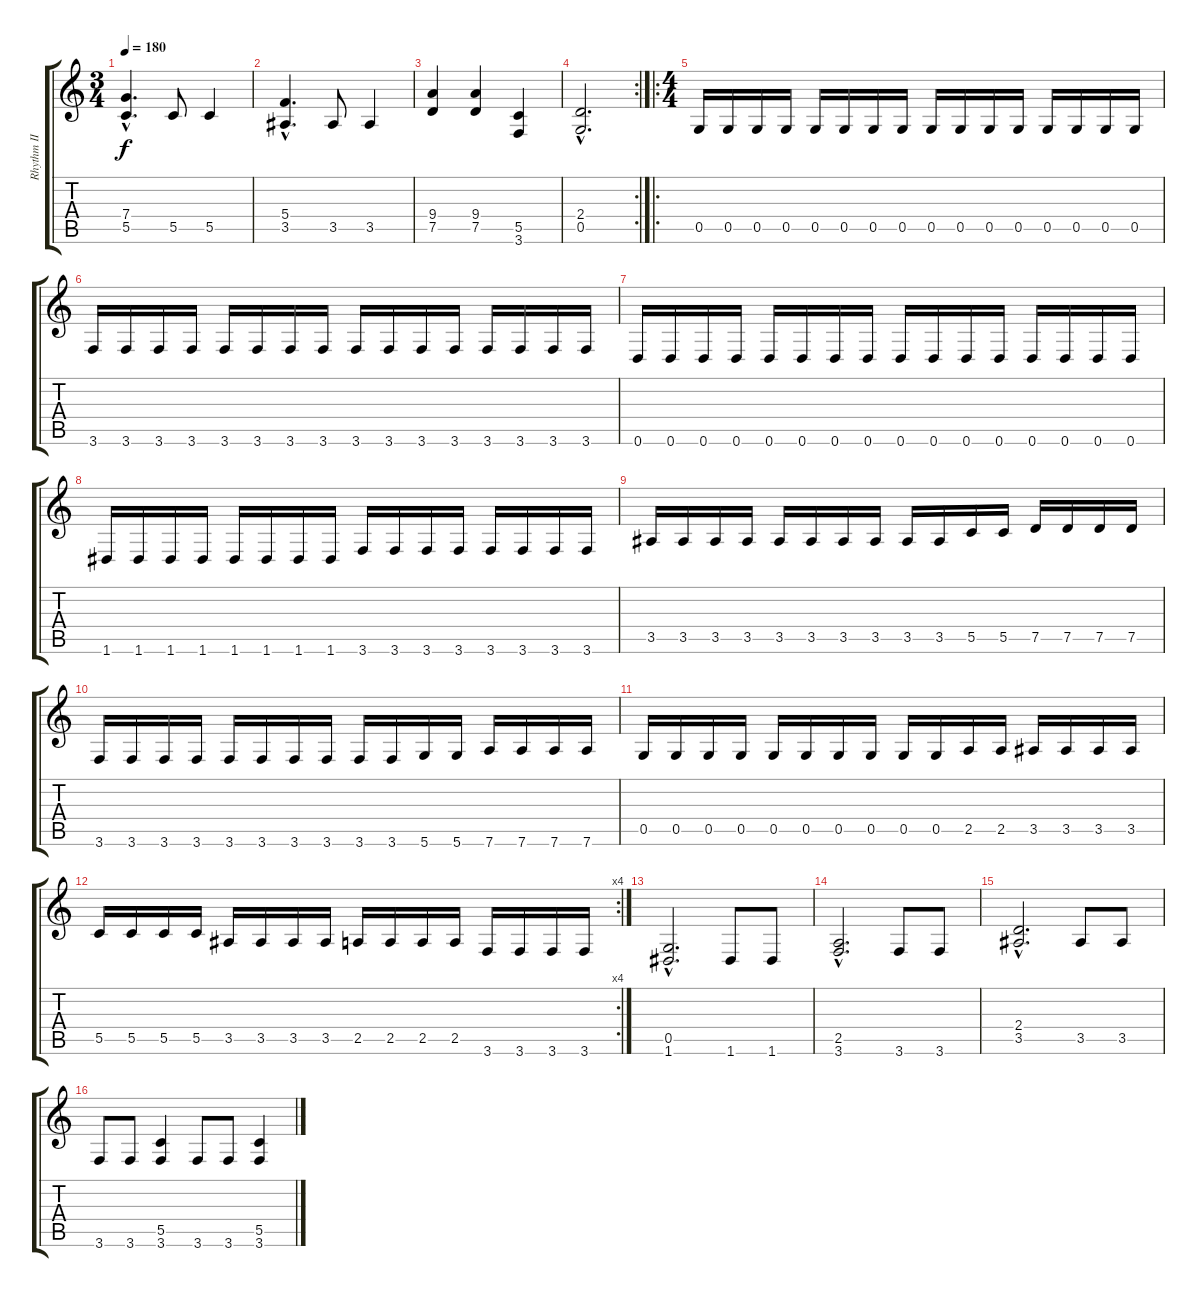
\track ("Rhythm II" "Rhythm II") {instrument distortionguitar}
\staff {score tabs}
\tuning (D4 A3 F3 C3 G2 D2) {hide}
\ts (3 4)
\tempo 180
\clef g2
\ks c
(7.4{hac} 5.5{hac}).4{d dy f} 5.5.8 5.5.4 |
(5.4{hac} 3.5{hac}).4{d} 3.5.8 3.5.4 |
(9.4 7.5).4 (9.4 7.5).4 (5.5 3.6).4 |
\rc 2
(2.4{hac} 0.5{hac}).2{d} |
\ro
\ts (4 4)
0.5.16 0.5.16 0.5.16 0.5.16 0.5.16 0.5.16 0.5.16 0.5.16 0.5.16 0.5.16 0.5.16 0.5.16 0.5.16 0.5.16 0.5.16 0.5.16 |
3.6.16 3.6.16 3.6.16 3.6.16 3.6.16 3.6.16 3.6.16 3.6.16 3.6.16 3.6.16 3.6.16 3.6.16 3.6.16 3.6.16 3.6.16 3.6.16 |
0.6.16 0.6.16 0.6.16 0.6.16 0.6.16 0.6.16 0.6.16 0.6.16 0.6.16 0.6.16 0.6.16 0.6.16 0.6.16 0.6.16 0.6.16 0.6.16 |
1.6.16 1.6.16 1.6.16 1.6.16 1.6.16 1.6.16 1.6.16 1.6.16 3.6.16 3.6.16 3.6.16 3.6.16 3.6.16 3.6.16 3.6.16 3.6.16 |
3.5.16 3.5.16 3.5.16 3.5.16 3.5.16 3.5.16 3.5.16 3.5.16 3.5.16 3.5.16 5.5.16 5.5.16 7.5.16 7.5.16 7.5.16 7.5.16 |
3.6.16 3.6.16 3.6.16 3.6.16 3.6.16 3.6.16 3.6.16 3.6.16 3.6.16 3.6.16 5.6.16 5.6.16 7.6.16 7.6.16 7.6.16 7.6.16 |
0.5.16 0.5.16 0.5.16 0.5.16 0.5.16 0.5.16 0.5.16 0.5.16 0.5.16 0.5.16 2.5.16 2.5.16 3.5.16 3.5.16 3.5.16 3.5.16 |
\rc 4
5.5.16 5.5.16 5.5.16 5.5.16 3.5.16 3.5.16 3.5.16 3.5.16 2.5.16 2.5.16 2.5.16 2.5.16 3.6.16 3.6.16 3.6.16 3.6.16 |
(0.5{hac} 1.6{hac}).2{d} 1.6.8 1.6.8 |
(2.5{hac} 3.6{hac}).2{d} 3.6.8 3.6.8 |
(2.4{hac} 3.5{hac}).2{d} 3.5.8 3.5.8 |
3.6.8 3.6.8 (5.5 3.6).4 3.6.8 3.6.8 (5.5 3.6).4
